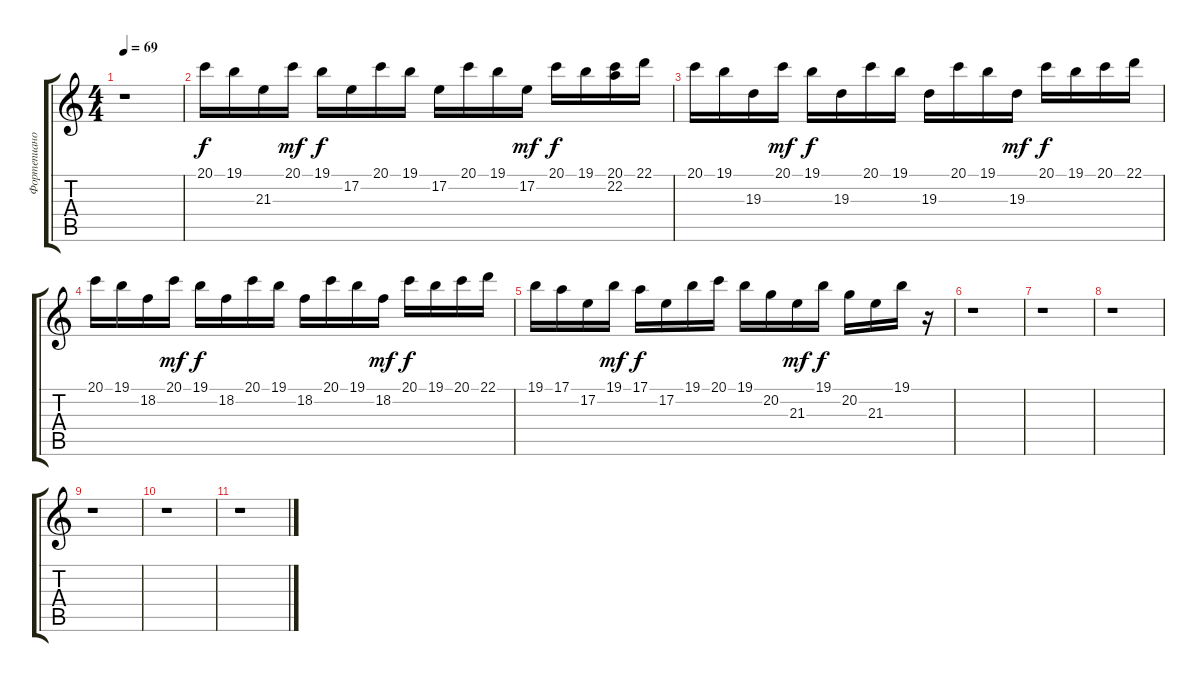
\track ("Фортепиано №2" "Фортепиано") {instrument brightacousticpiano}
\staff {score tabs}
\tuning (E4 B3 G3 D3 A2 E2) {hide}
\ts (4 4)
\tempo 69
\clef g2
\ks c
r.1{dy f} |
20.1.16{volume 14 balance 10} 19.1.16 21.3.16 20.1.16{dy mf} 19.1.16{dy f} 17.2.16 20.1.16 19.1.16 17.2.16 20.1.16 19.1.16 17.2.16{dy mf} 20.1.16{dy f} 19.1.16 (20.1 22.2).16 22.1.16 |
20.1.16 19.1.16 19.3.16 20.1.16{dy mf} 19.1.16{dy f} 19.3.16 20.1.16 19.1.16 19.3.16 20.1.16 19.1.16 19.3.16{dy mf} 20.1.16{dy f} 19.1.16 20.1.16 22.1.16 |
20.1.16 19.1.16 18.2.16 20.1.16{dy mf} 19.1.16{dy f} 18.2.16 20.1.16 19.1.16 18.2.16 20.1.16 19.1.16 18.2.16{dy mf} 20.1.16{dy f} 19.1.16 20.1.16 22.1.16 |
19.1.16 17.1.16 17.2.16 19.1.16{dy mf} 17.1.16{dy f} 17.2.16 19.1.16 20.1.16 19.1.16 20.2.16 21.3.16{dy mf} 19.1.16{dy f} 20.2.16 21.3.16 19.1.16 r.16 |
r.1 |
r.1 |
r.1 |
r.1 |
r.1 |
r.1
